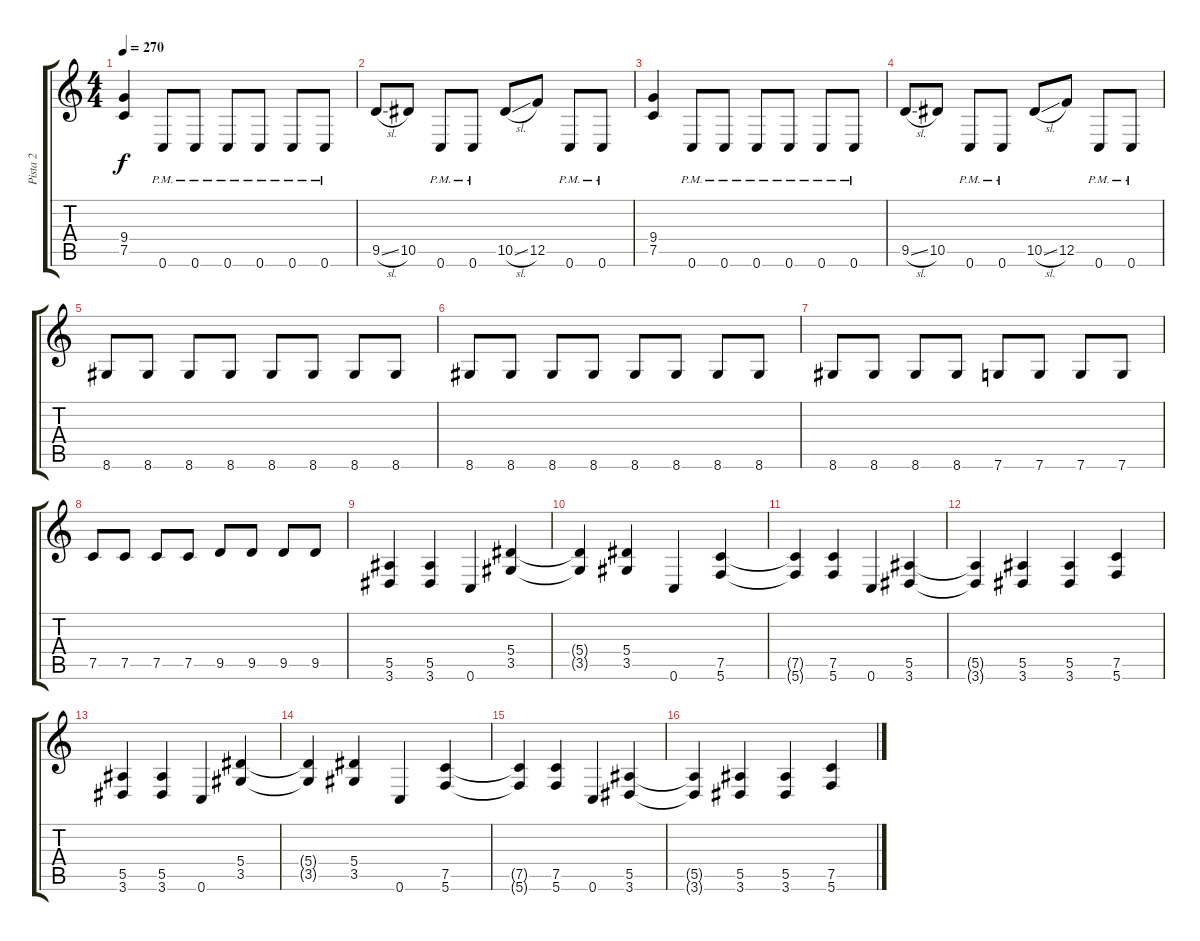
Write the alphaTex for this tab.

\track ("Pista 2" "Pista 2") {instrument distortionguitar}
\staff {score tabs}
\tuning (C4 G3 Eb3 Bb2 F2 C2) {hide}
\ts (4 4)
\tempo 270
\clef g2
\ks c
(9.4 7.5).4{dy f} 0.6{pm}.8 0.6{pm}.8 0.6{pm}.8 0.6{pm}.8 0.6{pm}.8 0.6{pm}.8 |
9.5{sl}.8 10.5.8 0.6{pm}.8 0.6{pm}.8 10.5{sl}.8 12.5.8 0.6{pm}.8 0.6{pm}.8 |
(9.4 7.5).4 0.6{pm}.8 0.6{pm}.8 0.6{pm}.8 0.6{pm}.8 0.6{pm}.8 0.6{pm}.8 |
9.5{sl}.8 10.5.8 0.6{pm}.8 0.6{pm}.8 10.5{sl}.8 12.5.8 0.6{pm}.8 0.6{pm}.8 |
8.6.8 8.6.8 8.6.8 8.6.8 8.6.8 8.6.8 8.6.8 8.6.8 |
8.6.8 8.6.8 8.6.8 8.6.8 8.6.8 8.6.8 8.6.8 8.6.8 |
8.6.8 8.6.8 8.6.8 8.6.8 7.6.8 7.6.8 7.6.8 7.6.8 |
7.5.8 7.5.8 7.5.8 7.5.8 9.5.8 9.5.8 9.5.8 9.5.8 |
(5.5 3.6).4 (5.5 3.6).4 0.6.4 (5.4 3.5).4 |
(5.4{t} 3.5{t}).4 (5.4 3.5).4 0.6.4 (7.5 5.6).4 |
(7.5{t} 5.6{t}).4 (7.5 5.6).4 0.6.4 (5.5 3.6).4 |
(5.5{t} 3.6{t}).4 (5.5 3.6).4 (5.5 3.6).4 (7.5 5.6).4 |
(5.5 3.6).4 (5.5 3.6).4 0.6.4 (5.4 3.5).4 |
(5.4{t} 3.5{t}).4 (5.4 3.5).4 0.6.4 (7.5 5.6).4 |
(7.5{t} 5.6{t}).4 (7.5 5.6).4 0.6.4 (5.5 3.6).4 |
(5.5{t} 3.6{t}).4 (5.5 3.6).4 (5.5 3.6).4 (7.5 5.6).4
